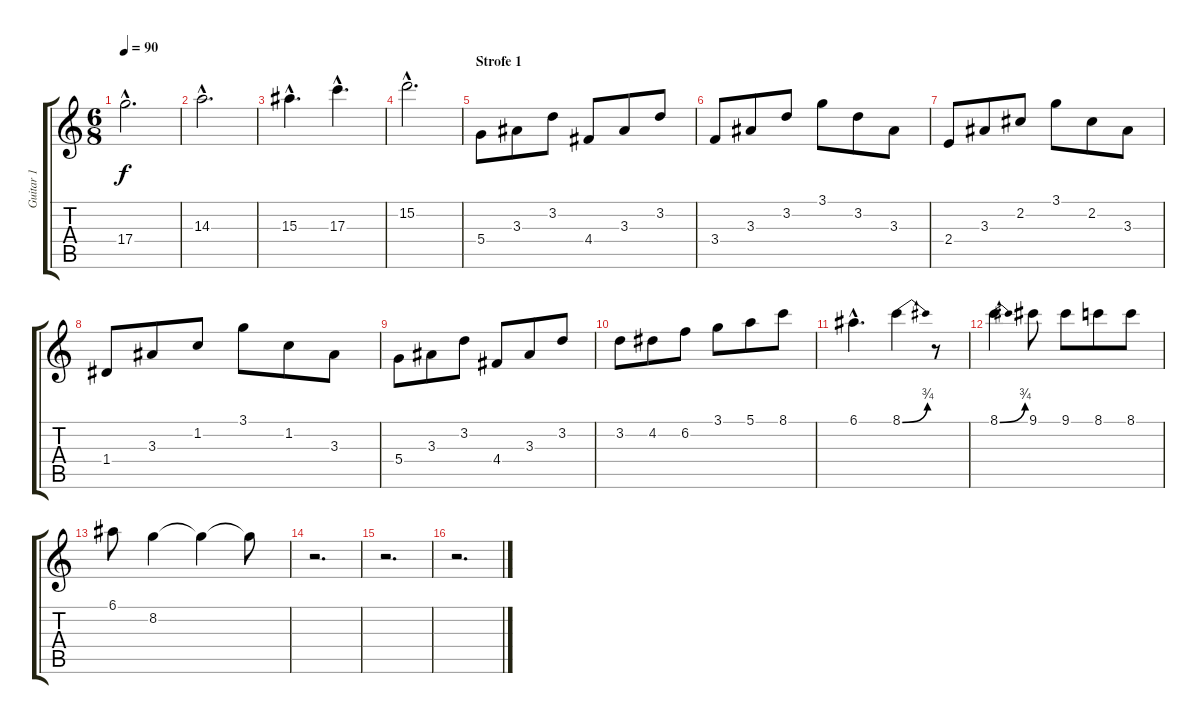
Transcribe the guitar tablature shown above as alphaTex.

\track ("Guitar 1" "Guitar 1") {instrument electricguitarjazz}
\staff {score tabs}
\tuning (E4 B3 G3 D3 A2 E2) {hide}
\ts (6 8)
\tempo 90
\clef g2
\ks c
17.4{hac}.2{d dy f} |
14.3{hac}.2{d} |
15.3{hac}.4{d} 17.3{hac}.4{d} |
15.2{hac}.2{d} |
\section ("" "Strofe 1")
5.4.8 3.3.8 3.2.8 4.4.8 3.3.8 3.2.8 |
3.4.8 3.3.8 3.2.8 3.1.8 3.2.8 3.3.8 |
2.4.8 3.3.8 2.2.8 3.1.8 2.2.8 3.3.8 |
1.4.8 3.3.8 1.2.8 3.1.8 1.2.8 3.3.8 |
5.4.8 3.3.8 3.2.8 4.4.8 3.3.8 3.2.8 |
3.2.8 4.2.8 6.2.8 3.1.8 5.1.8 8.1.8 |
6.1{hac}.4{d} 8.1{be (bend 0 0 60 3)}.4 r.8 |
8.1{be (bend 0 0 60 3)}.4 9.1.8 9.1.8 8.1.8 8.1.8 |
6.1.8 8.2.4 8.2{t}.4 8.2{t}.8 |
r.2{d} |
r.2{d} |
r.2{d}
